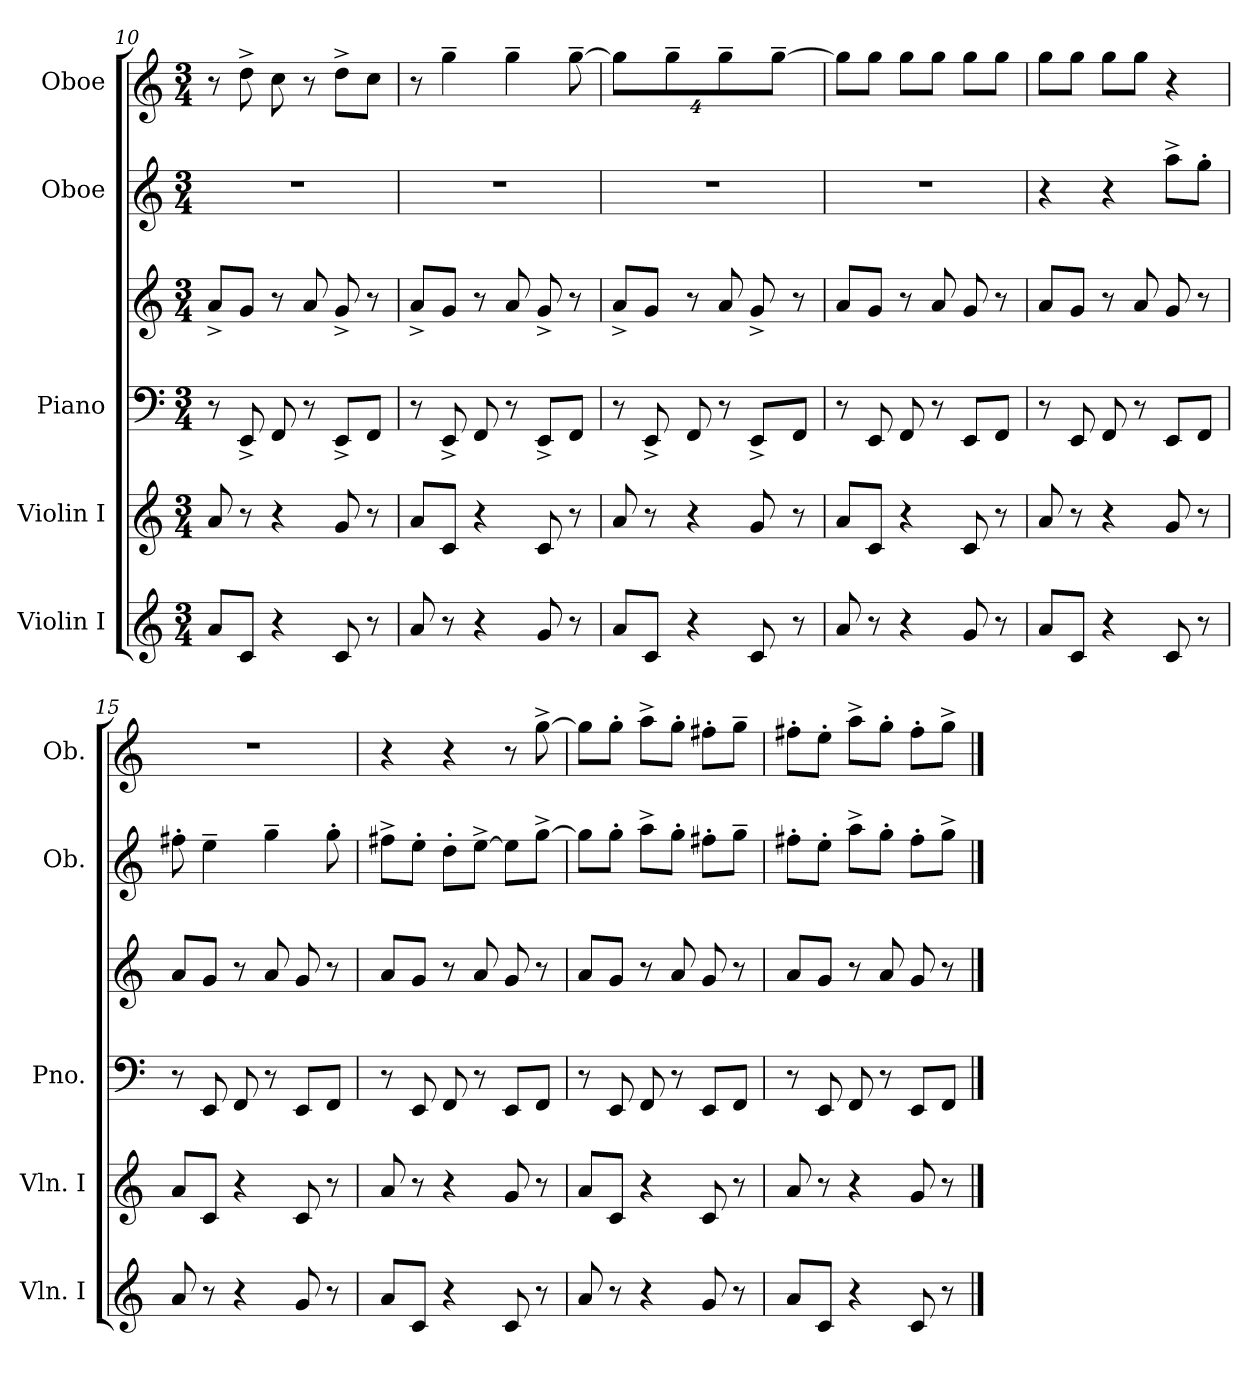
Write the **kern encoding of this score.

**kern	**kern	**kern	**kern	**kern	**kern
*part5	*part4	*part3	*part3	*part2	*part1
*staff6	*staff5	*staff4	*staff3	*staff2	*staff1
*I"Violin I	*I"Violin I	*I"Piano	*	*I"Oboe	*I"Oboe
*I'Vln. I	*I'Vln. I	*I'Pno.	*	*I'Ob.	*I'Ob.
*clefG2	*clefG2	*clefF4	*clefG2	*clefG2	*clefG2
*k[]	*k[]	*k[]	*k[]	*k[]	*k[]
*M3/4	*M3/4	*M3/4	*M3/4	*M3/4	*M3/4
=10	=10	=10	=10	=10	=10
8aL	8a	8r	8a^L	2.r	8r
8cJ	8r	8EE^	8gJ	.	8dd^
4r	4r	8FF	8r	.	8cc
.	.	8r	8a	.	8r
8c	8g	8EE^L	8g^	.	8dd^L
8r	8r	8FFJ	8r	.	8ccJ
=11	=11	=11	=11	=11	=11
8a	8aL	8r	8a^L	2.r	8r
8r	8cJ	8EE^	8gJ	.	4gg~
4r	4r	8FF	8r	.	.
.	.	8r	8a	.	4gg~
8g	8c	8EE^L	8g^	.	.
8r	8r	8FFJ	8r	.	[8gg~
=12	=12	=12	=12	=12	=12
8aL	8a	8r	8a^L	2.r	16%3ggL]
8cJ	8r	8EE^	8gJ	.	.
.	.	.	.	.	16%3gg~
4r	4r	8FF	8r	.	.
.	.	8r	8a	.	16%3gg~
8c	8g	8EE^L	8g^	.	.
.	.	.	.	.	[16%3gg~J
8r	8r	8FFJ	8r	.	.
=13	=13	=13	=13	=13	=13
8a	8aL	8r	8aL	2.r	8ggL]
8r	8cJ	8EE	8gJ	.	8ggJ
4r	4r	8FF	8r	.	8ggL
.	.	8r	8a	.	8ggJ
8g	8c	8EEL	8g	.	8ggL
8r	8r	8FFJ	8r	.	8ggJ
=14	=14	=14	=14	=14	=14
8aL	8a	8r	8aL	4r	8ggL
8cJ	8r	8EE	8gJ	.	8ggJ
4r	4r	8FF	8r	4r	8ggL
.	.	8r	8a	.	8ggJ
8c	8g	8EEL	8g	8aa^L	4r
8r	8r	8FFJ	8r	8gg'J	.
=15	=15	=15	=15	=15	=15
8a	8aL	8r	8aL	8ff#X'	2.r
8r	8cJ	8EE	8gJ	4ee~	.
4r	4r	8FF	8r	.	.
.	.	8r	8a	4gg~	.
8g	8c	8EEL	8g	.	.
8r	8r	8FFJ	8r	8gg'	.
=16	=16	=16	=16	=16	=16
8aL	8a	8r	8aL	8ff#X^L	4r
8cJ	8r	8EE	8gJ	8ee'J	.
4r	4r	8FF	8r	8dd'L	4r
.	.	8r	8a	[8ee^J	.
8c	8g	8EEL	8g	8eeL]	8r
8r	8r	8FFJ	8r	[8gg^J	[8gg^
=17	=17	=17	=17	=17	=17
8a	8aL	8r	8aL	8ggL]	8ggL]
8r	8cJ	8EE	8gJ	8gg'J	8gg'J
4r	4r	8FF	8r	8aa^L	8aa^L
.	.	8r	8a	8gg'J	8gg'J
8g	8c	8EEL	8g	8ff#X'L	8ff#X'L
8r	8r	8FFJ	8r	8gg~J	8gg~J
=18	=18	=18	=18	=18	=18
8aL	8a	8r	8aL	8ff#X'L	8ff#X'L
8cJ	8r	8EE	8gJ	8ee'J	8ee'J
4r	4r	8FF	8r	8aa^L	8aa^L
.	.	8r	8a	8gg'J	8gg'J
8c	8g	8EEL	8g	8ff#'L	8ff#'L
8r	8r	8FFJ	8r	8gg^J	8gg^J
==	==	==	==	==	==
*-	*-	*-	*-	*-	*-
